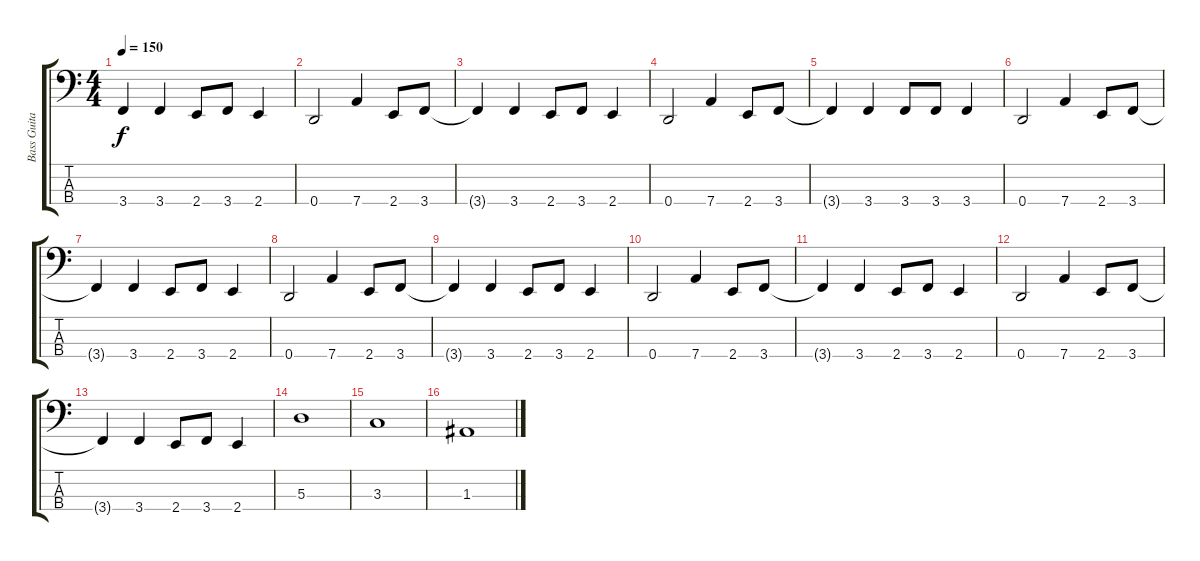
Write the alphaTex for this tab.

\track ("Bass Guitar" "Bass Guita") {instrument electricbasspick}
\staff {score tabs}
\tuning (G2 D2 A1 D1) {hide}
\ts (4 4)
\tempo 150
\clef f4
\ks c
3.4{t}.4{dy f} 3.4.4 2.4.8 3.4.8 2.4.4 |
0.4.2 7.4.4 2.4.8 3.4.8 |
3.4{t}.4 3.4.4 2.4.8 3.4.8 2.4.4 |
0.4.2 7.4.4 2.4.8 3.4.8 |
3.4{t}.4 3.4.4 3.4.8 3.4.8 3.4.4 |
0.4.2 7.4.4 2.4.8 3.4.8 |
3.4{t}.4 3.4.4 2.4.8 3.4.8 2.4.4 |
0.4.2 7.4.4 2.4.8 3.4.8 |
3.4{t}.4 3.4.4 2.4.8 3.4.8 2.4.4 |
0.4.2 7.4.4 2.4.8 3.4.8 |
3.4{t}.4 3.4.4 2.4.8 3.4.8 2.4.4 |
0.4.2 7.4.4 2.4.8 3.4.8 |
3.4{t}.4 3.4.4 2.4.8 3.4.8 2.4.4 |
5.3.1 |
3.3.1 |
1.3.1
